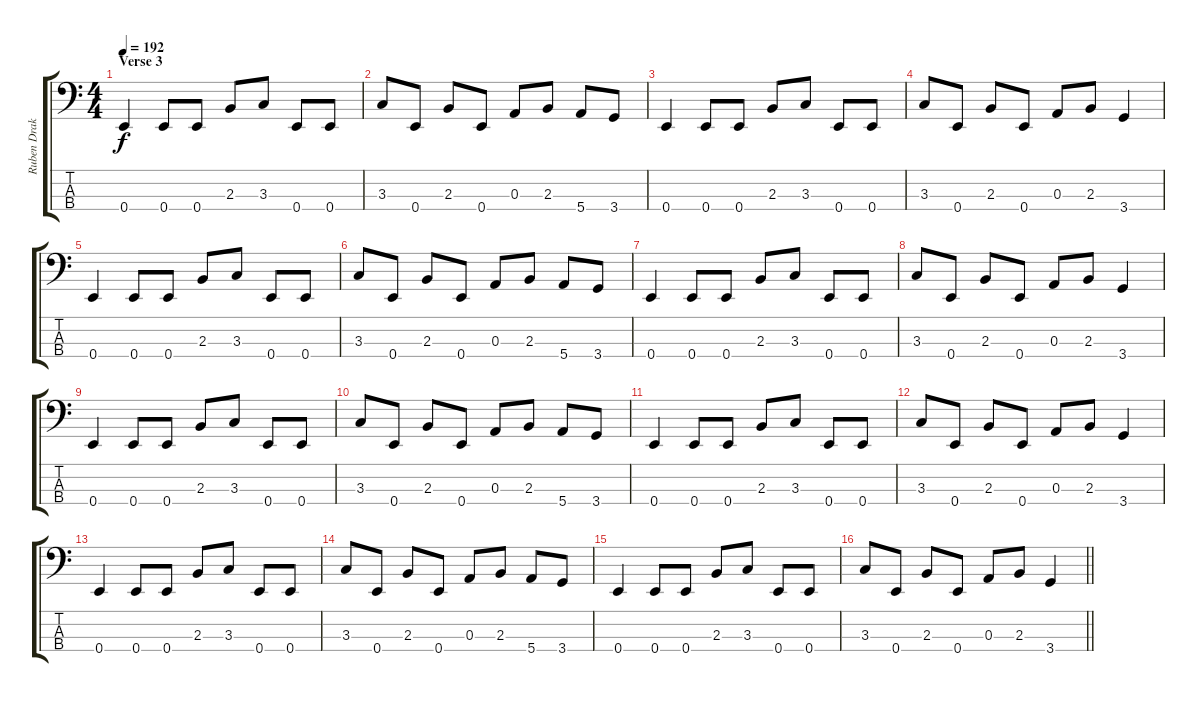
\track ("Ruben Drake" "Ruben Drak") {instrument electricbasspick}
\staff {score tabs}
\tuning (G2 D2 A1 E1) {hide}
\ts (4 4)
\section ("" "Verse 3")
\tempo 192
\clef f4
\ks c
0.4.4{dy f} 0.4.8 0.4.8 2.3.8 3.3.8 0.4.8 0.4.8 |
3.3.8 0.4.8 2.3.8 0.4.8 0.3.8 2.3.8 5.4.8 3.4.8 |
0.4.4 0.4.8 0.4.8 2.3.8 3.3.8 0.4.8 0.4.8 |
3.3.8 0.4.8 2.3.8 0.4.8 0.3.8 2.3.8 3.4.4 |
0.4.4 0.4.8 0.4.8 2.3.8 3.3.8 0.4.8 0.4.8 |
3.3.8 0.4.8 2.3.8 0.4.8 0.3.8 2.3.8 5.4.8 3.4.8 |
0.4.4 0.4.8 0.4.8 2.3.8 3.3.8 0.4.8 0.4.8 |
3.3.8 0.4.8 2.3.8 0.4.8 0.3.8 2.3.8 3.4.4 |
0.4.4 0.4.8 0.4.8 2.3.8 3.3.8 0.4.8 0.4.8 |
3.3.8 0.4.8 2.3.8 0.4.8 0.3.8 2.3.8 5.4.8 3.4.8 |
0.4.4 0.4.8 0.4.8 2.3.8 3.3.8 0.4.8 0.4.8 |
3.3.8 0.4.8 2.3.8 0.4.8 0.3.8 2.3.8 3.4.4 |
0.4.4 0.4.8 0.4.8 2.3.8 3.3.8 0.4.8 0.4.8 |
3.3.8 0.4.8 2.3.8 0.4.8 0.3.8 2.3.8 5.4.8 3.4.8 |
0.4.4 0.4.8 0.4.8 2.3.8 3.3.8 0.4.8 0.4.8 |
\barLineRight lightlight
3.3.8 0.4.8 2.3.8 0.4.8 0.3.8 2.3.8 3.4.4
